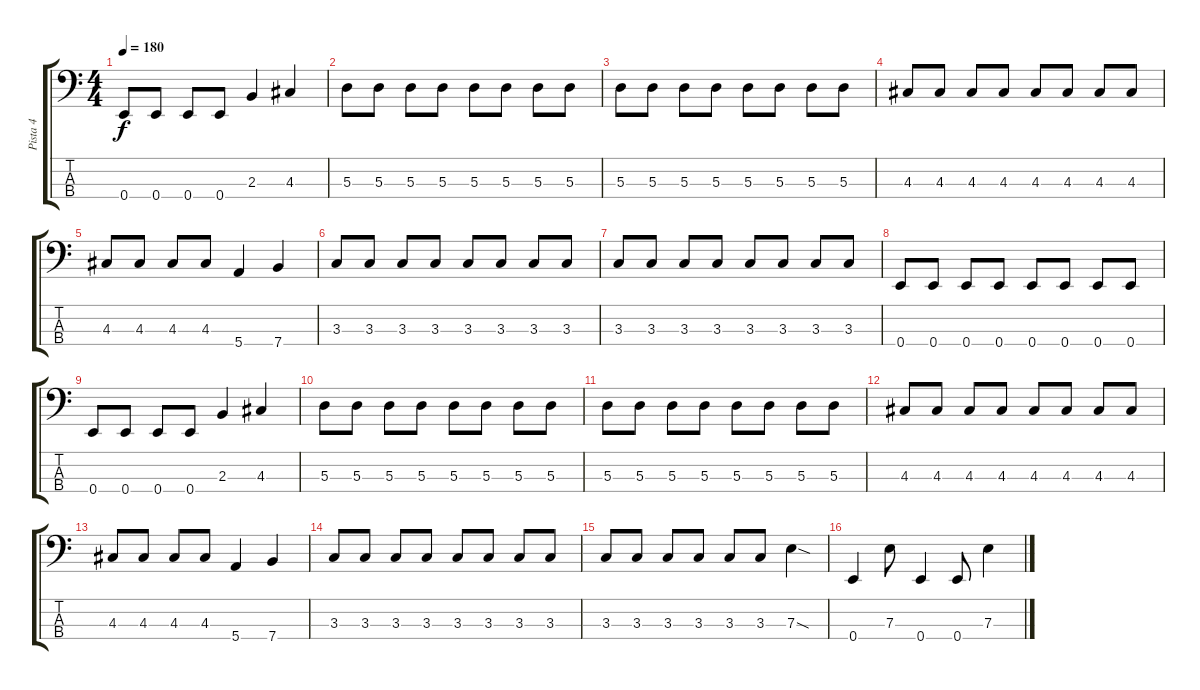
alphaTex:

\track ("Pista 4" "Pista 4") {instrument electricbasspick}
\staff {score tabs}
\tuning (G2 D2 A1 E1) {hide}
\ts (4 4)
\tempo 180
\clef f4
\ks c
0.4.8{dy f} 0.4.8 0.4.8 0.4.8 2.3.4 4.3.4 |
5.3.8 5.3.8 5.3.8 5.3.8 5.3.8 5.3.8 5.3.8 5.3.8 |
5.3.8 5.3.8 5.3.8 5.3.8 5.3.8 5.3.8 5.3.8 5.3.8 |
4.3.8 4.3.8 4.3.8 4.3.8 4.3.8 4.3.8 4.3.8 4.3.8 |
4.3.8 4.3.8 4.3.8 4.3.8 5.4.4 7.4.4 |
3.3.8 3.3.8 3.3.8 3.3.8 3.3.8 3.3.8 3.3.8 3.3.8 |
3.3.8 3.3.8 3.3.8 3.3.8 3.3.8 3.3.8 3.3.8 3.3.8 |
0.4.8 0.4.8 0.4.8 0.4.8 0.4.8 0.4.8 0.4.8 0.4.8 |
0.4.8 0.4.8 0.4.8 0.4.8 2.3.4 4.3.4 |
5.3.8 5.3.8 5.3.8 5.3.8 5.3.8 5.3.8 5.3.8 5.3.8 |
5.3.8 5.3.8 5.3.8 5.3.8 5.3.8 5.3.8 5.3.8 5.3.8 |
4.3.8 4.3.8 4.3.8 4.3.8 4.3.8 4.3.8 4.3.8 4.3.8 |
4.3.8 4.3.8 4.3.8 4.3.8 5.4.4 7.4.4 |
3.3.8 3.3.8 3.3.8 3.3.8 3.3.8 3.3.8 3.3.8 3.3.8 |
3.3.8 3.3.8 3.3.8 3.3.8 3.3.8 3.3.8 7.3{sod}.4 |
0.4.4 7.3.8 0.4.4 0.4.8 7.3.4
